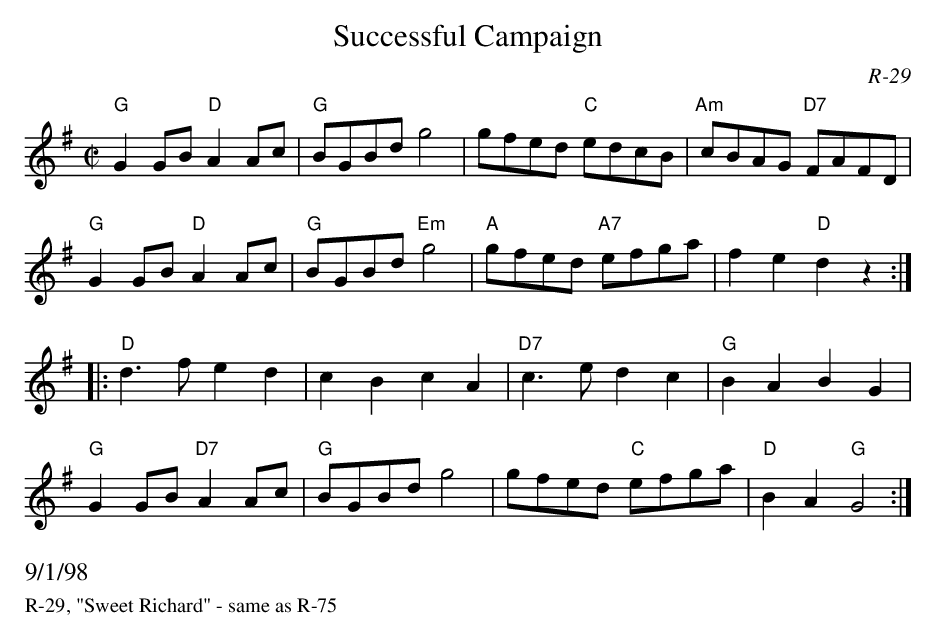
X:1
T: Successful Campaign
C: R-29
M: C|
K: G
"G"G2GB "D"A2Ac| "G"BGBd     g4|    gfed "C"edcB| "Am"cBAG "D7"FAFD|
"G"G2GB "D"A2Ac| "G"BGBd "Em"g4| "A"gfed "A7"efga| f2e2 "D"d2z2:|
|:\
"D"d3f e2d2| c2B2 c2A2| "D7"c3e d2c2| "G"B2A2 B2G2|
"G"G2GB "D7"A2Ac| "G"BGBd g4| gfed "C"efga| "D"B2A2 "G"G4 :|
